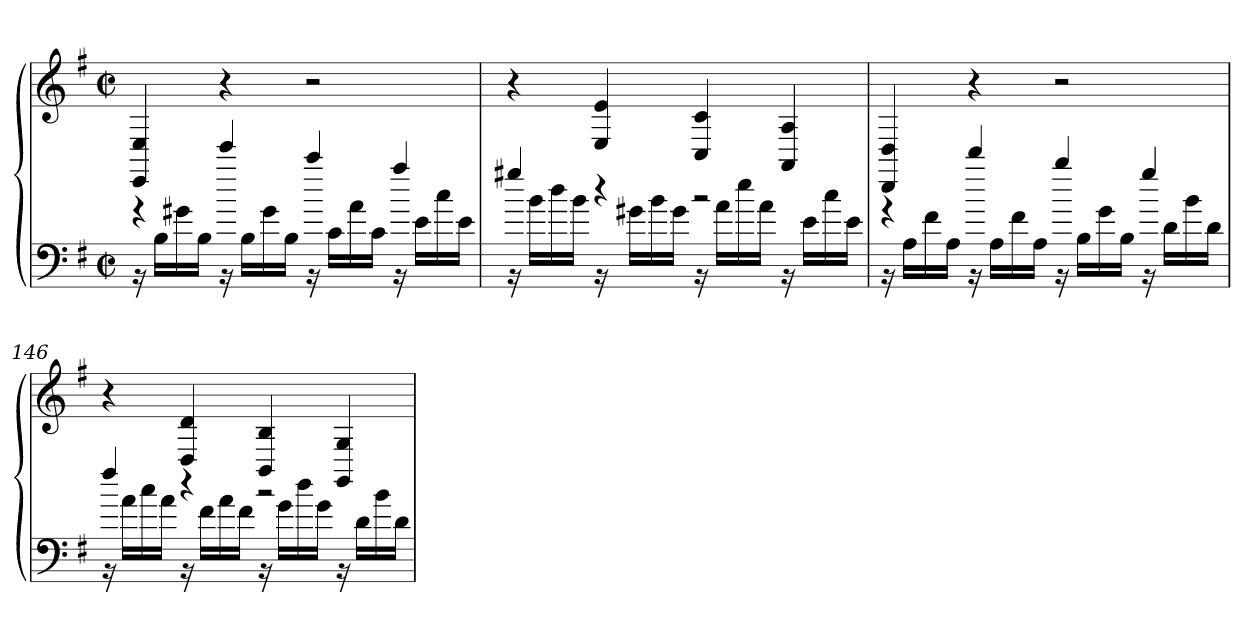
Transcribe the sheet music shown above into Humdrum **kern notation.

**kern	**kern
*part1	*part1
*staff2	*staff1
*clefF4	*clefG2
*k[f#]	*k[f#]
*G:	*G:
*M2/2	*M2/2
*met(c|)	*met(c|)
=	=
*^	*
4r	16r	4EE 4E
.	16BLL	.
.	16g#X	.
.	16BJJ	.
4eee	16r	4r
.	16BLL	.
.	16g#	.
.	16BJJ	.
4ccc	16r	2r
.	16cLL	.
.	16a	.
.	16cJJ	.
4aa	16r	.
.	16eLL	.
.	16cc	.
.	16eJJ	.
=144	=144	=144
4gg#X	16r	4r
.	16bLL	.
.	16dd	.
.	16bJJ	.
4r	16r	4E 4e
.	16g#XLL	.
.	16b	.
.	16g#JJ	.
2r	16r	4C 4c
.	16aLL	.
.	16ee	.
.	16aJJ	.
.	16r	4AA 4A
.	16eLL	.
.	16cc	.
.	16eJJ	.
=145	=145	=145
4r	16r	4DD 4D
.	16ALL	.
.	16f#	.
.	16AJJ	.
4ddd	16r	4r
.	16ALL	.
.	16f#	.
.	16AJJ	.
4bb	16r	2r
.	16BLL	.
.	16g	.
.	16BJJ	.
4gg	16r	.
.	16dLL	.
.	16b	.
.	16dJJ	.
=146	=146	=146
4ff#	16r	4r
.	16aLL	.
.	16cc	.
.	16aJJ	.
4r	16r	4D 4d
.	16f#LL	.
.	16a	.
.	16f#JJ	.
2r	16r	4BB 4B
.	16gLL	.
.	16dd	.
.	16gJJ	.
.	16r	4GG 4G
.	16dLL	.
.	16b	.
.	16dJJ	.
*v	*v	*
=	=
*-	*-
